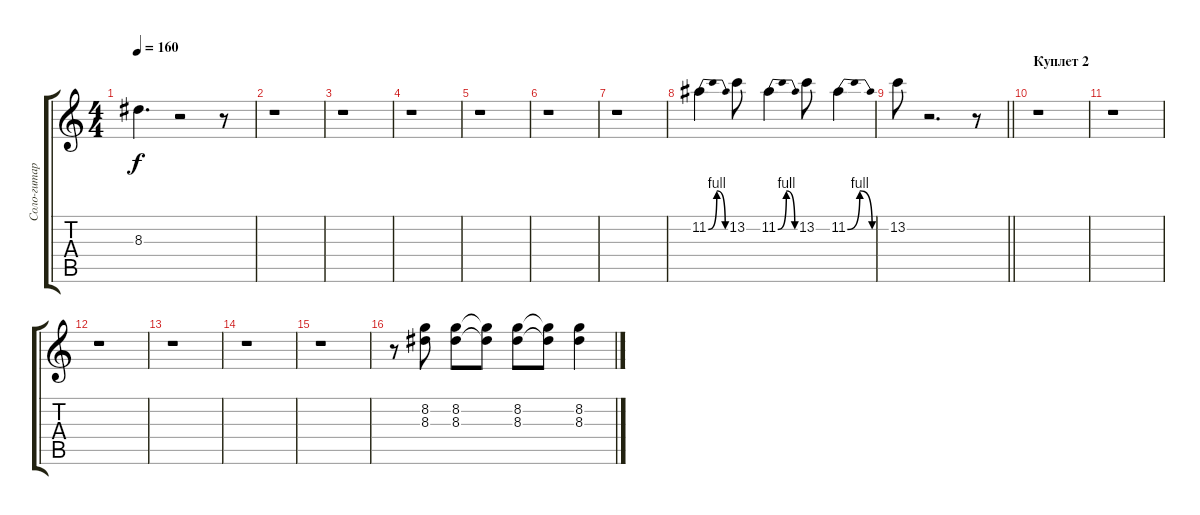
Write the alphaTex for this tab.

\track ("Соло-гитара" "Соло-гитар") {instrument overdrivenguitar}
\staff {score tabs}
\tuning (E4 B3 G3 D3 A2 E2) {hide}
\ts (4 4)
\tempo 160
\clef g2
\ks c
8.3{t}.4{d dy f} r.2 r.8 |
r.1 |
r.1 |
r.1 |
r.1 |
r.1 |
r.1 |
11.2{be (bendrelease 0 0 10 4 50 4 60 0)}.4 13.2.8 11.2{be (bendrelease 0 0 10 4 50 4 60 0)}.4 13.2.8 11.2{be (bendrelease 0 0 10 4 50 4 60 0)}.4 |
\barLineRight lightlight
13.2.8 r.2{d} r.8 |
\section ("" "Куплет 2")
r.1 |
r.1 |
r.1 |
r.1 |
r.1 |
r.1 |
r.8 (8.2 8.3).8 (8.2 8.3).8 (8.2{t} 8.3{t}).8 (8.2 8.3).8 (8.2{t} 8.3{t}).8 (8.2 8.3).4
